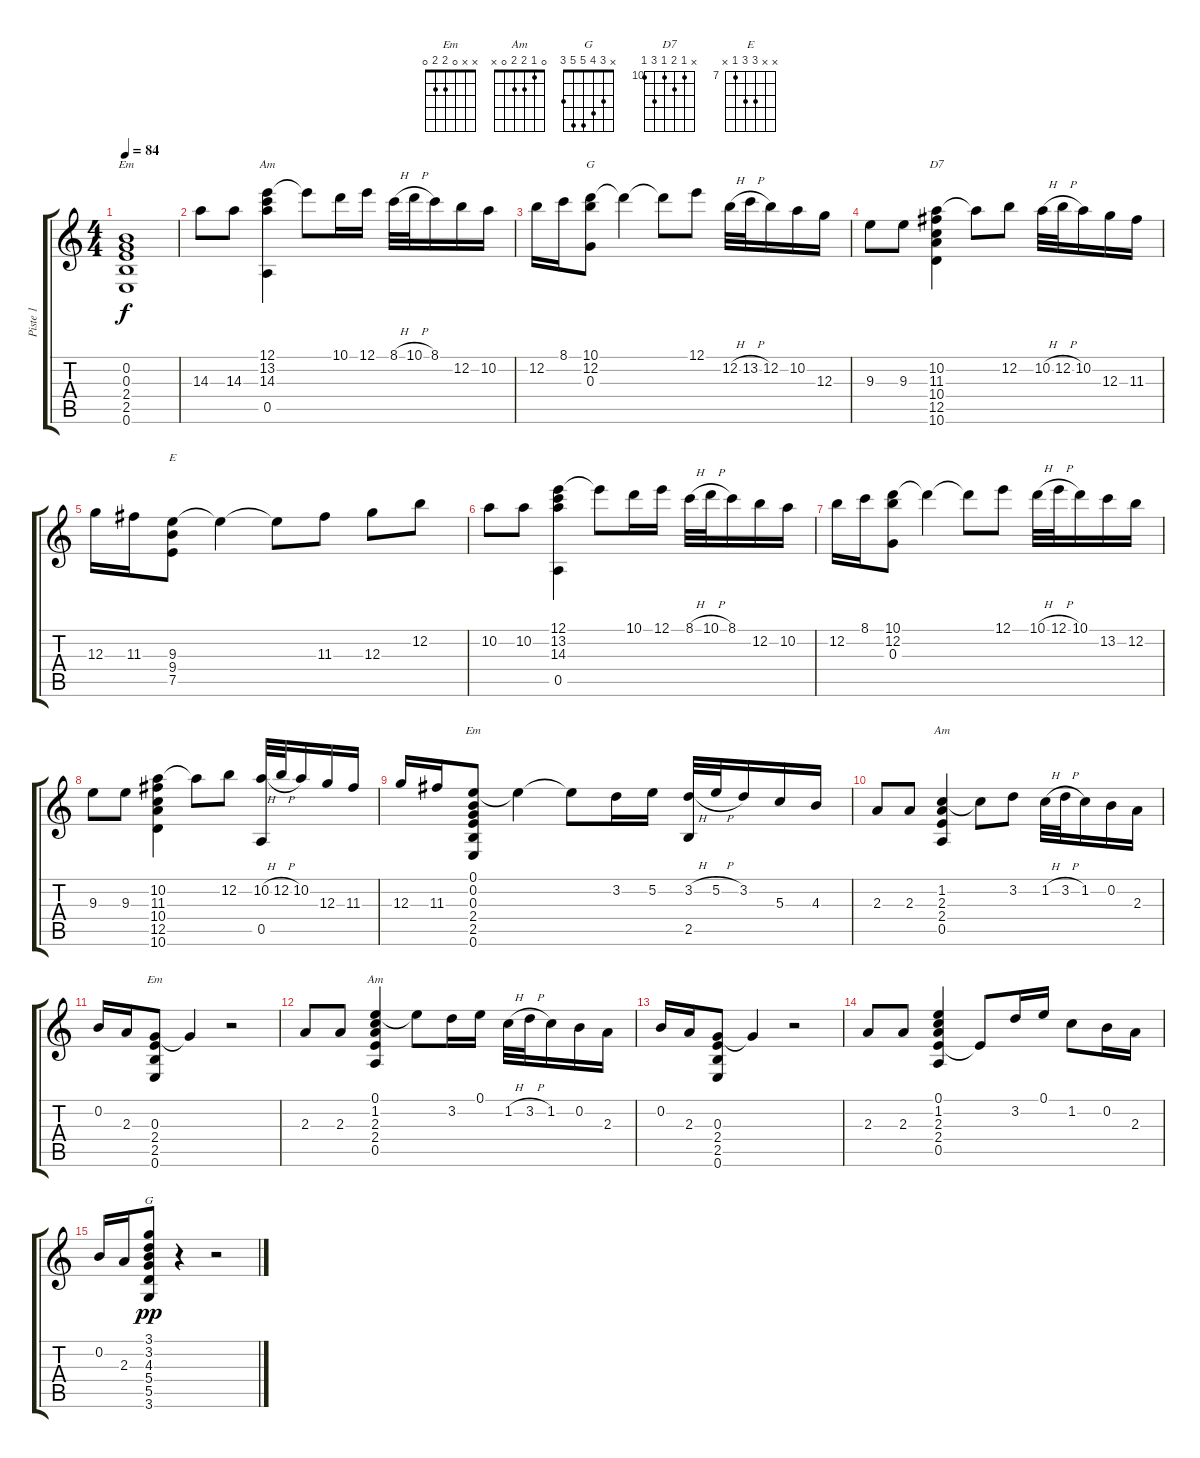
\track ("Piste 1" "Piste 1") {instrument acousticguitarnylon}
\staff {score tabs}
\tuning (E4 B3 G3 D3 A2 E2) {hide}
\chord ("Em" x 0 0 2 2 0)
\chord ("Am" 12 13 14 x 0 x) {firstfret 12}
\chord ("G" 10 12 0 x x x) {firstfret 10}
\chord ("D7" x 10 11 10 12 10) {firstfret 10}
\chord ("E" x x 9 9 7 x) {firstfret 7}
\chord ("Em" 0 0 0 2 2 0)
\chord ("Am" x 1 2 2 0 x)
\chord ("Em" x x 0 2 2 0)
\chord ("Am" 0 1 2 2 0 x)
\chord ("G" x 3 4 5 5 3)
\ts (4 4)
\tempo 84
\clef g2
\ks c
(0.2 0.3 2.4 2.5 0.6).1{ch "Em" dy f} |
14.3.8 14.3.8 (12.1 13.2 14.3 0.5).4{ch "Am"} 12.1{t}.8 10.1.16 12.1.16 8.1{h}.32 10.1{h}.32 8.1.16 12.2.16 10.2.16 |
12.2.16 8.1.16 (10.1 12.2 0.3).8{ch "G"} 10.1{t}.4 10.1{t}.8 12.1.8 12.2{h}.32 13.2{h}.32 12.2.16 10.2.16 12.3.16 |
9.3.8 9.3.8 (10.2 11.3 10.4 12.5 10.6).4{ch "D7"} 10.2{t}.8 12.2.8 10.2{h}.32 12.2{h}.32 10.2.16 12.3.16 11.3.16 |
12.3.16 11.3.16 (9.3 9.4 7.5).8{ch "E"} 9.3{t}.4 9.3{t}.8 11.3.8 12.3.8 12.2.8 |
10.2.8 10.2.8 (12.1 13.2 14.3 0.5).4 12.1{t}.8 10.1.16 12.1.16 8.1{h}.32 10.1{h}.32 8.1.16 12.2.16 10.2.16 |
12.2.16 8.1.16 (10.1 12.2 0.3).8 10.1{t}.4 10.1{t}.8 12.1.8 10.1{h}.32 12.1{h}.32 10.1.16 13.2.16 12.2.16 |
9.3.8 9.3.8 (10.2 11.3 10.4 12.5 10.6).4 10.2{t}.8 12.2.8 (10.2{h} 0.5).32 12.2{h}.32 10.2.16 12.3.16 11.3.16 |
12.3.16 11.3.16 (0.1 0.2 0.3 2.4 2.5 0.6).8{ch "Em"} 0.1{t}.4 0.1{t}.8 3.2.16 5.2.16 (3.2{h} 2.5).32 5.2{h}.32 3.2.16 5.3.16 4.3.16 |
2.3.8 2.3.8 (1.2 2.3 2.4 0.5).4{ch "Am"} 1.2{t}.8 3.2.8 1.2{h}.32 3.2{h}.32 1.2.16 0.2.16 2.3.16 |
0.2.16 2.3.16 (0.3 2.4 2.5 0.6).8{ch "Em"} 0.3{t}.4 r.2 |
2.3.8 2.3.8 (0.1 1.2 2.3 2.4 0.5).4{ch "Am"} 0.1{t}.8 3.2.16 0.1.16 1.2{h}.32 3.2{h}.32 1.2.16 0.2.16 2.3.16 |
0.2.16 2.3.16 (0.3 2.4 2.5 0.6).8 0.3{t}.4 r.2 |
2.3.8{volume 7} 2.3.8 (0.1 1.2 2.3 2.4 0.5).4 2.4{t}.8 3.2.16 0.1.16 1.2.8 0.2.16 2.3.16 |
0.2.16 2.3.16 (3.1 3.2 4.3 5.4 5.5 3.6).8{ch "G" dy pp} r.4 r.2
